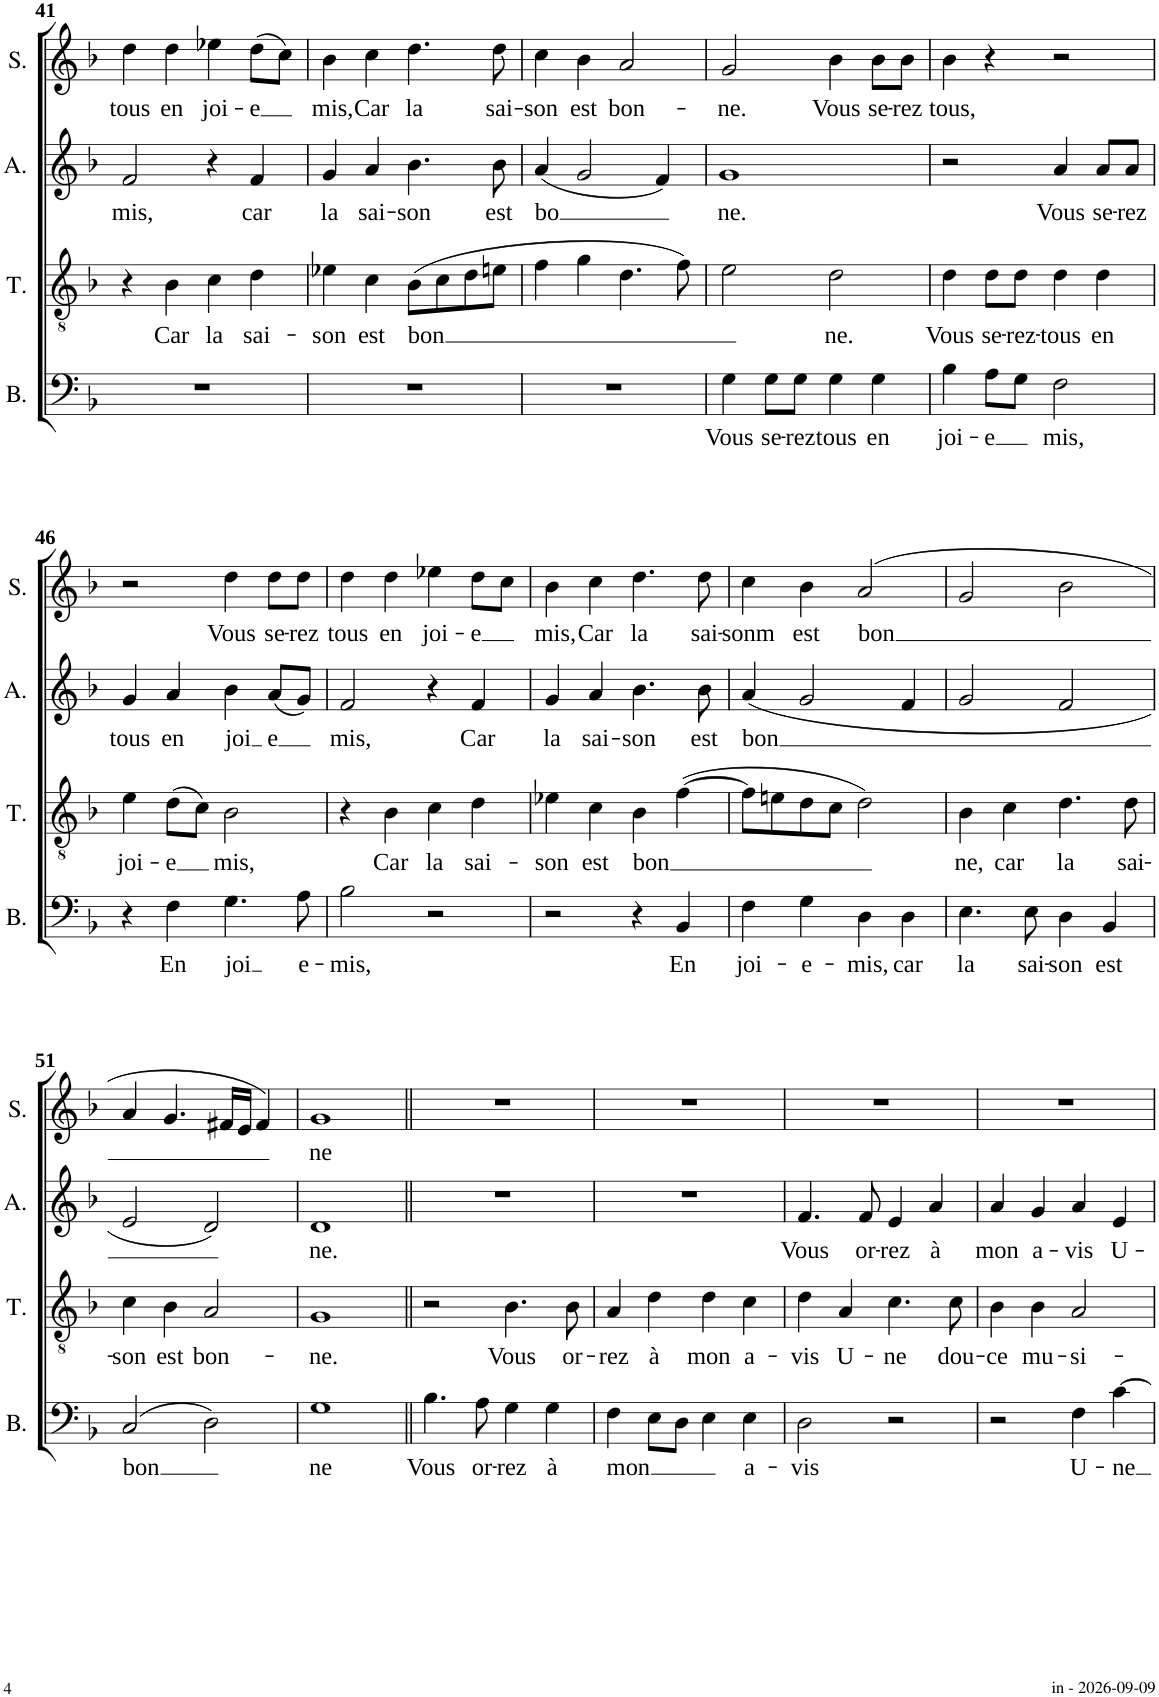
**kern	**text	**kern	**text	**kern	**text	**kern	**text
*part4	*part4	*part3	*part3	*part2	*part2	*part1	*part1
*staff4	*staff4	*staff3	*staff3	*staff2	*staff2	*staff1	*staff1
*I"Basse	*	*I"Ténor	*	*I"Alto	*	*I"Soprano	*
*I'B.	*	*I'T.	*	*I'A.	*	*I'S.	*
!!LO:PB:g=z
*clefF4	*	*clefGv2	*	*clefG2	*	*clefG2	*
*k[b-]	*	*k[b-]	*	*k[b-]	*	*k[b-]	*
*M4/4	*	*M4/4	*	*M4/4	*	*M4/4	*
*met(c)	*	*met(c)	*	*met(c)	*	*met(c)	*
=41	=41	=41	=41	=41	=41	=41	=41
!	!	!	!	!	!LO:LY:b	!	!LO:LY:b
1r	.	4r	.	2f/	mis,	4dd\	tous
!	!	!	!LO:LY:b	!	!	!	!LO:LY:b
.	.	4B-\	Car	.	.	4dd\	en
!	!	!	!LO:LY:b	!	!	!	!LO:LY:b
.	.	4c\	la	4r	.	4ee-X\	joi-
!	!	!	!LO:LY:b	!	!LO:LY:b	!	!LO:LY:b
.	.	4d\	sai-	4f/	car	(8dd\L	-e
.	.	.	.	.	.	8cc\J)	.
=42	=42	=42	=42	=42	=42	=42	=42
!	!	!	!LO:LY:b	!	!LO:LY:b	!	!LO:LY:b
1r	.	4e-X\	-son	4g/	la	4b-\	mis,
!	!	!	!LO:LY:b	!	!LO:LY:b	!	!LO:LY:b
.	.	4c\	est	4a/	sai-	4cc\	Car
!	!	!	!LO:LY:b	!	!LO:LY:b	!	!LO:LY:b
.	.	(8B-\L	bon	4.b-\	-son	4.dd\	la
.	.	8c\	.	.	.	.	.
.	.	8d\	.	.	.	.	.
!	!	!	!	!	!LO:LY:b	!	!LO:LY:b
.	.	8en\J	.	8b-\	est	8dd\	sai-
=43	=43	=43	=43	=43	=43	=43	=43
!	!	!	!	!	!LO:LY:b	!	!LO:LY:b
1r	.	4f\	.	(4a/	bo	4cc\	-son
!	!	!	!	!	!	!	!LO:LY:b
.	.	4g\	.	2g/	.	4b-\	est
!	!	!	!	!	!	!	!LO:LY:b
.	.	4.d\	.	.	.	2a/	bon-
.	.	.	.	4f/)	.	.	.
.	.	8f\)	.	.	.	.	.
=44	=44	=44	=44	=44	=44	=44	=44
!	!LO:LY:b	!	!	!	!LO:LY:b	!	!LO:LY:b
4G\	Vous	2e\	.	1g	ne.	2g/	-ne.
!	!LO:LY:b	!	!	!	!	!	!
8G\L	se-	.	.	.	.	.	.
!	!LO:LY:b	!	!	!	!	!	!
8G\J	-rez	.	.	.	.	.	.
!	!LO:LY:b	!	!LO:LY:b	!	!	!	!LO:LY:b
4G\	tous	2d\	ne.	.	.	4b-\	Vous
!	!LO:LY:b	!	!	!	!	!	!LO:LY:b
4G\	en	.	.	.	.	8b-\L	se-
!	!	!	!	!	!	!	!LO:LY:b
.	.	.	.	.	.	8b-\J	-rez
=45	=45	=45	=45	=45	=45	=45	=45
!	!LO:LY:b	!	!LO:LY:b	!	!	!	!LO:LY:b
4B-\	joi-	4d\	Vous	2r	.	4b-\	tous,
!	!LO:LY:b	!	!LO:LY:b	!	!	!	!
8A\L	-e	8d\L	se-	.	.	4r	.
!	!	!	!LO:LY:b	!	!	!	!
8G\J	.	8d\J	-rez-	.	.	.	.
!	!LO:LY:b	!	!LO:LY:b	!	!LO:LY:b	!	!
2F\	mis,	4d\	-tous	4a/	Vous	2r	.
!	!	!	!LO:LY:b	!	!LO:LY:b	!	!
.	.	4d\	en	8a/L	se-	.	.
!	!	!	!	!	!LO:LY:b	!	!
.	.	.	.	8a/J	-rez	.	.
!!LO:LB:g=z
=46	=46	=46	=46	=46	=46	=46	=46
!	!	!	!LO:LY:b	!	!LO:LY:b	!	!
4r	.	4e\	joi-	4g/	tous	2r	.
!	!LO:LY:b	!	!LO:LY:b	!	!LO:LY:b	!	!
4F\	En	(8d\L	-e	4a/	en	.	.
.	.	8c\J)	.	.	.	.	.
!	!LO:LY:b	!	!LO:LY:b	!	!LO:LY:b	!	!LO:LY:b
4.G\	joi	2B-\	mis,	4b-\	joi	4dd\	Vous
!	!	!	!	!	!LO:LY:b	!	!LO:LY:b
.	.	.	.	(8a/L	e	8dd\L	se-
!	!LO:LY:b	!	!	!	!	!	!LO:LY:b
8A\	e-	.	.	8g/J)	.	8dd\J	-rez
=47	=47	=47	=47	=47	=47	=47	=47
!	!LO:LY:b	!	!	!	!LO:LY:b	!	!LO:LY:b
2B-\	-mis,	4r	.	2f/	mis,	4dd\	tous
!	!	!	!LO:LY:b	!	!	!	!LO:LY:b
.	.	4B-\	Car	.	.	4dd\	en
!	!	!	!LO:LY:b	!	!	!	!LO:LY:b
2r	.	4c\	la	4r	.	4ee-X\	joi-
!	!	!	!LO:LY:b	!	!LO:LY:b	!	!LO:LY:b
.	.	4d\	sai-	4f/	Car	8dd\L	e
.	.	.	.	.	.	8cc\J	.
=48	=48	=48	=48	=48	=48	=48	=48
!	!	!	!LO:LY:b	!	!LO:LY:b	!	!LO:LY:b
2r	.	4e-X\	-son	4g/	la	4b-\	mis,
!	!	!	!LO:LY:b	!	!LO:LY:b	!	!LO:LY:b
.	.	4c\	est	4a/	sai-	4cc\	Car
!	!	!	!LO:LY:b	!	!LO:LY:b	!	!LO:LY:b
4r	.	4B-\	bon	4.b-\	-son	4.dd\	la
!	!LO:LY:b	!	!	!	!	!	!
4BB-/	En	([4f\	.	.	.	.	.
!	!	!	!	!	!LO:LY:b	!	!LO:LY:b
.	.	.	.	8b-\	est	8dd\	sai-
=49	=49	=49	=49	=49	=49	=49	=49
!	!LO:LY:b	!	!	!	!LO:LY:b	!	!LO:LY:b
4F\	joi-	8f\L]	.	(4a/	bon	4cc\	-sonm
.	.	8en\	.	.	.	.	.
!	!LO:LY:b	!	!	!	!	!	!LO:LY:b
4G\	-e-	8d\	.	2g/	.	4b-\	est
.	.	8c\J	.	.	.	.	.
!	!LO:LY:b	!	!	!	!	!	!LO:LY:b
4D\	-mis,	2d\)	.	.	.	(2a/	bon
!	!LO:LY:b	!	!	!	!	!	!
4D\	car	.	.	4f/	.	.	.
=50	=50	=50	=50	=50	=50	=50	=50
!	!LO:LY:b	!	!LO:LY:b	!	!	!	!
4.E\	la	4B-\	ne,	2g/	.	2g/	.
!	!	!	!LO:LY:b	!	!	!	!
.	.	4c\	car	.	.	.	.
!	!LO:LY:b	!	!	!	!	!	!
8E\	sai-	.	.	.	.	.	.
!	!LO:LY:b	!	!LO:LY:b	!	!	!	!
4D\	-son	4.d\	la	2f/	.	2b-\	.
!	!LO:LY:b	!	!	!	!	!	!
4BB-/	est	.	.	.	.	.	.
!	!	!	!LO:LY:b	!	!	!	!
.	.	8d\	sai-	.	.	.	.
!!LO:LB:g=z
=51	=51	=51	=51	=51	=51	=51	=51
!	!LO:LY:b	!	!LO:LY:b	!	!	!	!
(2C/	-bon	4c\	-son	2e/	.	4a/	.
!	!	!	!LO:LY:b	!	!	!	!
.	.	4B-\	est	.	.	4.g/	.
!	!	!	!LO:LY:b	!	!	!	!
2D\)	.	2A/	bon-	2d/)	.	.	.
.	.	.	.	.	.	16f#X/LL	.
.	.	.	.	.	.	16e/JJ	.
.	.	.	.	.	.	4f#/)	.
=52	=52	=52	=52	=52	=52	=52	=52
!	!LO:LY:b	!	!LO:LY:b	!	!LO:LY:b	!	!LO:LY:b
1G	ne	1G	-ne.	1d	ne.	1g	ne
=53||	=53||	=53||	=53||	=53||	=53||	=53||	=53||
!	!LO:LY:b	!	!	!	!	!	!
4.B-\	Vous	2r	.	1r	.	1r	.
!	!LO:LY:b	!	!	!	!	!	!
8A\	or-	.	.	.	.	.	.
!	!LO:LY:b	!	!LO:LY:b	!	!	!	!
4G\	-rez	4.B-\	Vous	.	.	.	.
!	!LO:LY:b	!	!	!	!	!	!
4G\	à	.	.	.	.	.	.
!	!	!	!LO:LY:b	!	!	!	!
.	.	8B-\	or-	.	.	.	.
=54	=54	=54	=54	=54	=54	=54	=54
!	!LO:LY:b	!	!LO:LY:b	!	!	!	!
4F\	mon	4A/	-rez	1r	.	1r	.
!	!	!	!LO:LY:b	!	!	!	!
8E\L	.	4d\	à	.	.	.	.
8D\J	.	.	.	.	.	.	.
!	!	!	!LO:LY:b	!	!	!	!
4E\	.	4d\	mon	.	.	.	.
!	!LO:LY:b	!	!LO:LY:b	!	!	!	!
4E\	a-	4c\	a-	.	.	.	.
=55	=55	=55	=55	=55	=55	=55	=55
!	!LO:LY:b	!	!LO:LY:b	!	!LO:LY:b	!	!
2D\	-vis	4d\	-vis	4.f/	Vous	1r	.
!	!	!	!LO:LY:b	!	!	!	!
.	.	4A/	U-	.	.	.	.
!	!	!	!	!	!LO:LY:b	!	!
.	.	.	.	8f/	or-	.	.
!	!	!	!LO:LY:b	!	!LO:LY:b	!	!
2r	.	4.c\	-ne	4e/	-rez	.	.
!	!	!	!	!	!LO:LY:b	!	!
.	.	.	.	4a/	à	.	.
!	!	!	!LO:LY:b	!	!	!	!
.	.	8c\	dou-	.	.	.	.
=56	=56	=56	=56	=56	=56	=56	=56
!	!	!	!LO:LY:b	!	!LO:LY:b	!	!
2r	.	4B-\	-ce	4a/	mon	1r	.
!	!	!	!LO:LY:b	!	!LO:LY:b	!	!
.	.	4B-\	mu-	4g/	a-	.	.
!	!LO:LY:b	!	!LO:LY:b	!	!LO:LY:b	!	!
4F\	U-	2A/	-si-	4a/	-vis	.	.
!	!LO:LY:b	!	!	!	!LO:LY:b	!	!
[4c\	-ne	.	.	4e/	U-	.	.
=	=	=	=	=	=	=	=
*-	*-	*-	*-	*-	*-	*-	*-
